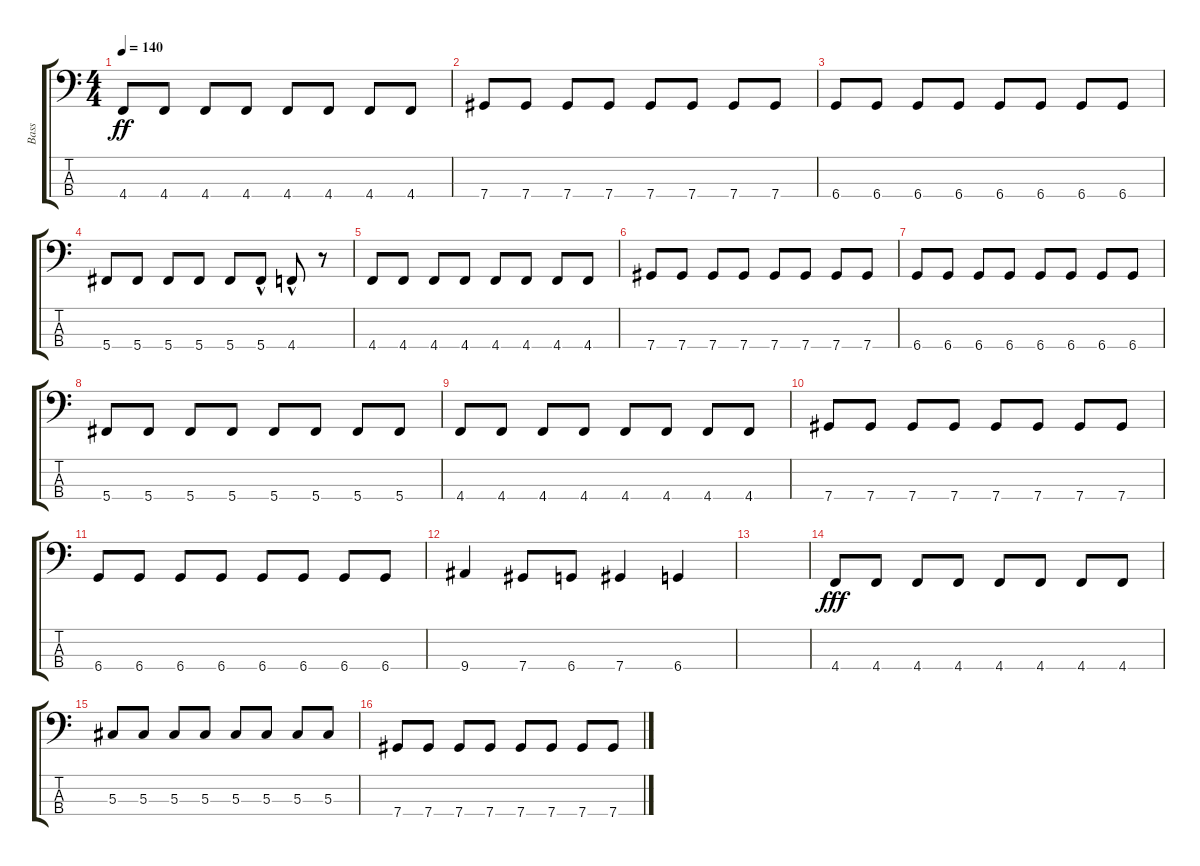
\track ("Bass" "Bass") {instrument electricbasspick}
\staff {score tabs}
\tuning (Gb2 Db2 Ab1 Db1) {hide}
\ts (4 4)
\tempo 140
\clef f4
\ks c
4.4.8{dy ff} 4.4.8 4.4.8 4.4.8 4.4.8 4.4.8 4.4.8 4.4.8 |
7.4.8 7.4.8 7.4.8 7.4.8 7.4.8 7.4.8 7.4.8 7.4.8 |
6.4.8 6.4.8 6.4.8 6.4.8 6.4.8 6.4.8 6.4.8 6.4.8 |
5.4.8 5.4.8 5.4.8 5.4.8 5.4.8 5.4{hac}.8 4.4{hac}.8 r.8 |
4.4.8 4.4.8 4.4.8 4.4.8 4.4.8 4.4.8 4.4.8 4.4.8 |
7.4.8 7.4.8 7.4.8 7.4.8 7.4.8 7.4.8 7.4.8 7.4.8 |
6.4.8 6.4.8 6.4.8 6.4.8 6.4.8 6.4.8 6.4.8 6.4.8 |
5.4.8 5.4.8 5.4.8 5.4.8 5.4.8 5.4.8 5.4.8 5.4.8 |
4.4.8 4.4.8 4.4.8 4.4.8 4.4.8 4.4.8 4.4.8 4.4.8 |
7.4.8 7.4.8 7.4.8 7.4.8 7.4.8 7.4.8 7.4.8 7.4.8 |
6.4.8 6.4.8 6.4.8 6.4.8 6.4.8 6.4.8 6.4.8 6.4.8 |
9.4.4 7.4.8 6.4.8 7.4.4 6.4.4 |
|
4.4.8{dy fff} 4.4.8 4.4.8 4.4.8 4.4.8 4.4.8 4.4.8 4.4.8 |
5.3.8 5.3.8 5.3.8 5.3.8 5.3.8 5.3.8 5.3.8 5.3.8 |
7.4.8 7.4.8 7.4.8 7.4.8 7.4.8 7.4.8 7.4.8 7.4.8
